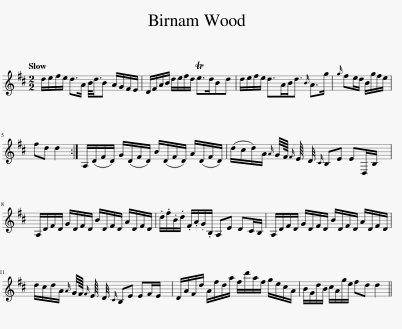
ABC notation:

X:1
L:1/8
Q:1/4=120
M:2/2
I:linebreak $
K:D
V:1 treble
V:1
 d/e/f/e/ d>A B/<d/B A/G/F/E/ | D/F/A/B/ d/e/f/d/ Te>dBd | d/e/f/e/ d>AB<d{B} A>g |{g} fe/d/ B/g/f/e/ |$ fd d2 :| %5
 A,/(D/F/D/) G/(D/F/D/) B/(D/F/D/) A/(D/F/D/) | (d/c/d/)A/{A} G/4F/8 x/24{F} E/8 x/24 D/4{C} B,E ED,/B,/ x/24 |$ A,/D/F/D/ G/D/F/D/ B/D/F/D/ A/D/F/D/ | .d/.f/.B/.d/ .F/.A/.G/.B,/ A,E DC/B,/ | A,/D/F/D/ G/D/F/D/ B/D/F/D/ A/D/F/D/ |$ %10
 d/c/d/A/{A} G/4F/8 x/24{F} E/8 x/24 D/4{C} B,E EF/E/ x/24 | D/A/F/d/ A/f/d/a/ f/d'/a/f/ g/e/c/A/ | B/G/d/B/ c/A/g/e/ fd d2 || %13
